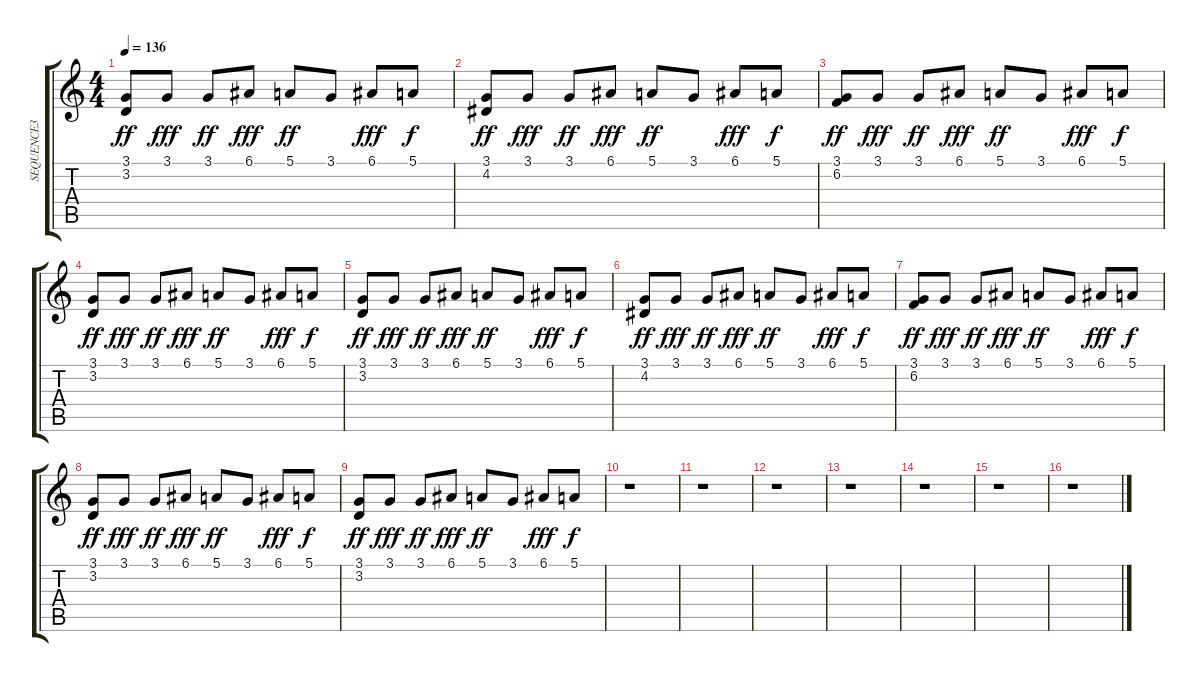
\track ("SEQUENCE3" "SEQUENCE3") {instrument lead1square}
\staff {score tabs}
\tuning (E4 B3 G3 D3 A2 E2) {hide}
\ts (4 4)
\tempo 136
\clef g2
\ks c
(3.1 3.2).8{dy ff} 3.1.8{dy fff} 3.1.8{dy ff} 6.1.8{dy fff} 5.1.8{dy ff} 3.1.8 6.1.8{dy fff} 5.1.8{dy f} |
(3.1 4.2).8{dy ff} 3.1.8{dy fff} 3.1.8{dy ff} 6.1.8{dy fff} 5.1.8{dy ff} 3.1.8 6.1.8{dy fff} 5.1.8{dy f} |
(3.1 6.2).8{dy ff} 3.1.8{dy fff} 3.1.8{dy ff} 6.1.8{dy fff} 5.1.8{dy ff} 3.1.8 6.1.8{dy fff} 5.1.8{dy f} |
(3.1 3.2).8{dy ff} 3.1.8{dy fff} 3.1.8{dy ff} 6.1.8{dy fff} 5.1.8{dy ff} 3.1.8 6.1.8{dy fff} 5.1.8{dy f} |
(3.1 3.2).8{dy ff} 3.1.8{dy fff} 3.1.8{dy ff} 6.1.8{dy fff} 5.1.8{dy ff} 3.1.8 6.1.8{dy fff} 5.1.8{dy f} |
(3.1 4.2).8{dy ff} 3.1.8{dy fff} 3.1.8{dy ff} 6.1.8{dy fff} 5.1.8{dy ff} 3.1.8 6.1.8{dy fff} 5.1.8{dy f} |
(3.1 6.2).8{dy ff} 3.1.8{dy fff} 3.1.8{dy ff} 6.1.8{dy fff} 5.1.8{dy ff} 3.1.8 6.1.8{dy fff} 5.1.8{dy f} |
(3.1 3.2).8{dy ff} 3.1.8{dy fff} 3.1.8{dy ff} 6.1.8{dy fff} 5.1.8{dy ff} 3.1.8 6.1.8{dy fff} 5.1.8{dy f} |
(3.1 3.2).8{dy ff} 3.1.8{dy fff} 3.1.8{dy ff} 6.1.8{dy fff} 5.1.8{dy ff} 3.1.8 6.1.8{dy fff} 5.1.8{dy f} |
r.1 |
r.1 |
r.1 |
r.1 |
r.1 |
r.1 |
r.1
